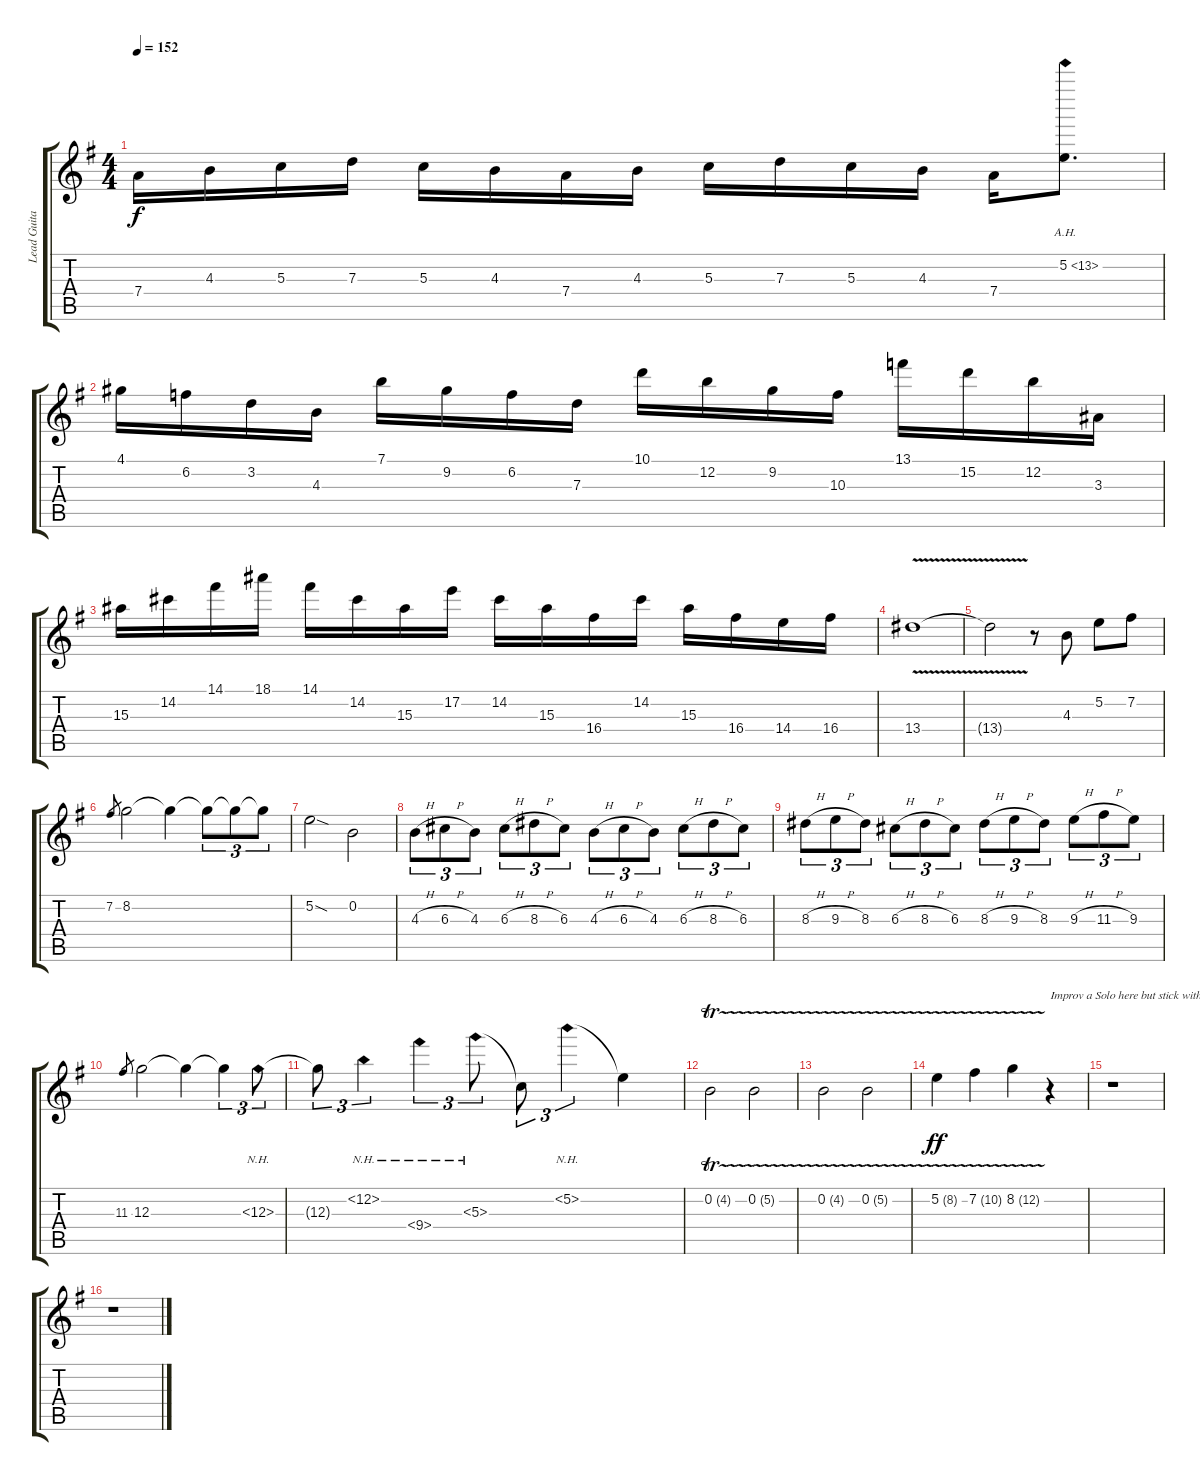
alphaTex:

\track ("Lead Guitar" "Lead Guita") {instrument distortionguitar}
\staff {score tabs}
\tuning (E4 B3 G3 D3 A2 E2) {hide}
\ts (4 4)
\tempo 152
\clef g2
\ks g
7.4.16{dy f} 4.3.16 5.3.16 7.3.16 5.3.16 4.3.16 7.4.16 4.3.16 5.3.16 7.3.16 5.3.16 4.3.16 7.4.16 5.2{ah 8}.8{d} |
4.1.16 6.2.16 3.2.16 4.3.16 7.1.16 9.2.16 6.2.16 7.3.16 10.1.16 12.2.16 9.2.16 10.3.16 13.1.16 15.2.16 12.2.16 3.3.16 |
15.3.16 14.2.16 14.1.16 18.1.16 14.1.16 14.2.16 15.3.16 17.2.16 14.2.16 15.3.16 16.4.16 14.2.16 15.3.16 16.4.16 14.4.16 16.4.16 |
13.4{v}.1 |
13.4{t}.2 r.8 4.3.8 5.2.8 7.2.8 |
7.2.8{gr} 8.2.2 8.2{t}.4 8.2{t}.8{tu (3 2)} 8.2{t}.8{tu (3 2)} 8.2{t}.8{tu (3 2)} |
5.2{sod}.2 0.2.2 |
4.3{h}.8{tu (3 2)} 6.3{h}.8{tu (3 2)} 4.3.8{tu (3 2)} 6.3{h}.8{tu (3 2)} 8.3{h}.8{tu (3 2)} 6.3.8{tu (3 2)} 4.3{h}.8{tu (3 2)} 6.3{h}.8{tu (3 2)} 4.3.8{tu (3 2)} 6.3{h}.8{tu (3 2)} 8.3{h}.8{tu (3 2)} 6.3.8{tu (3 2)} |
8.3{h}.8{tu (3 2)} 9.3{h}.8{tu (3 2)} 8.3.8{tu (3 2)} 6.3{h}.8{tu (3 2)} 8.3{h}.8{tu (3 2)} 6.3.8{tu (3 2)} 8.3{h}.8{tu (3 2)} 9.3{h}.8{tu (3 2)} 8.3.8{tu (3 2)} 9.3{h}.8{tu (3 2)} 11.3{h}.8{tu (3 2)} 9.3.8{tu (3 2)} |
11.3.8{gr} 12.3.2 12.3{t}.4 12.3{t}.4{tu (3 2)} 12.3{nh}.8{tu (3 2)} |
12.3{t}.8{tu (3 2)} 12.2{nh}.4{tu (3 2)} 9.4{nh}.4{tu (3 2)} 5.3{nh}.8{tu (3 2)} 5.3{t}.8{tu (3 2)} 5.2{nh}.4{tu (3 2)} 5.2{t}.4 |
0.2{tr (4 64)}.2 0.2{tr (5 64)}.2 |
0.2{tr (4 64)}.2 0.2{tr (5 64)}.2 |
5.2{tr (8 64)}.4{dy ff} 7.2{tr (10 64)}.4 8.2{tr (12 64)}.4 r.4{txt "Improv a Solo here but stick with the chords"} |
r.1 |
r.1
